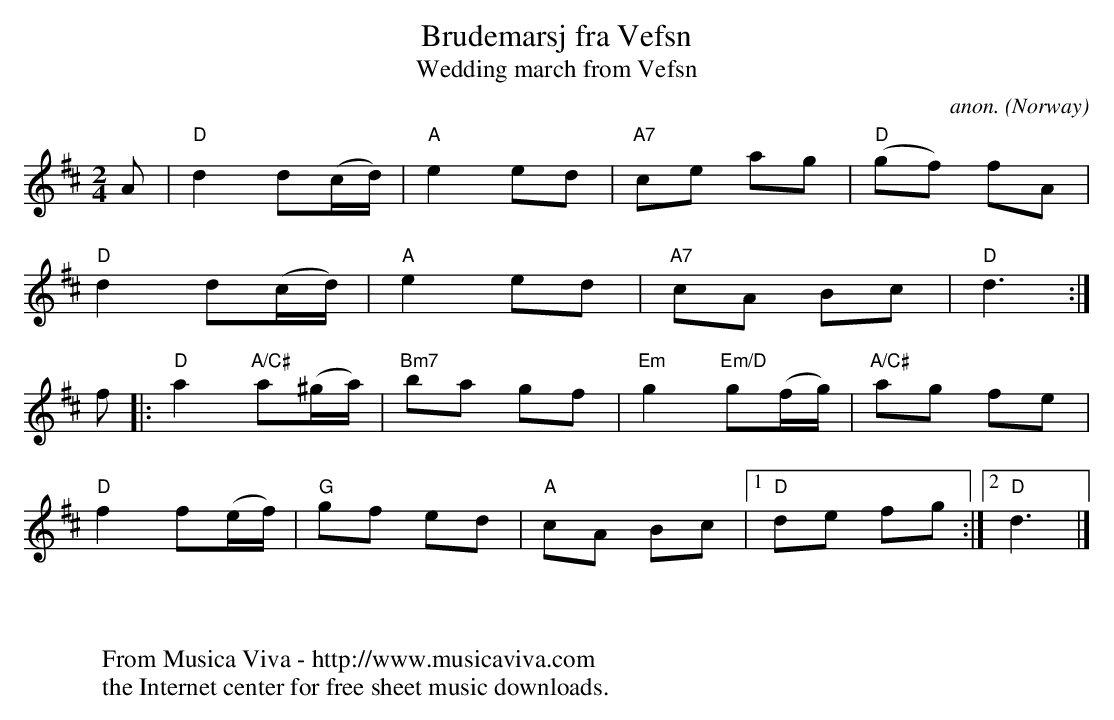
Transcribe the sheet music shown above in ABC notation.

X:1
T:Brudemarsj fra Vefsn
T:Wedding march from Vefsn
C:anon.
O:Norway
M:2/4
L:1/8
K:D
A|"D"d2 d(c/d/)|"A"e2 ed|"A7"ce ag|("D"gf) fA|
"D"d2 d(c/d/)|"A"e2 ed|"A7"cA Bc|"D"d3:|
f|:"D"a2 "A/C#"a(^g/a/)|"Bm7"ba gf|"Em"g2 "Em/D"g(f/g/)|"A/C#"ag fe|
"D"f2 f(e/f/)|"G"gf ed|"A"cA Bc|[1"D"de fg:|[2"D"d3|]
W:
W:
W:  From Musica Viva - http://www.musicaviva.com
W:  the Internet center for free sheet music downloads.
